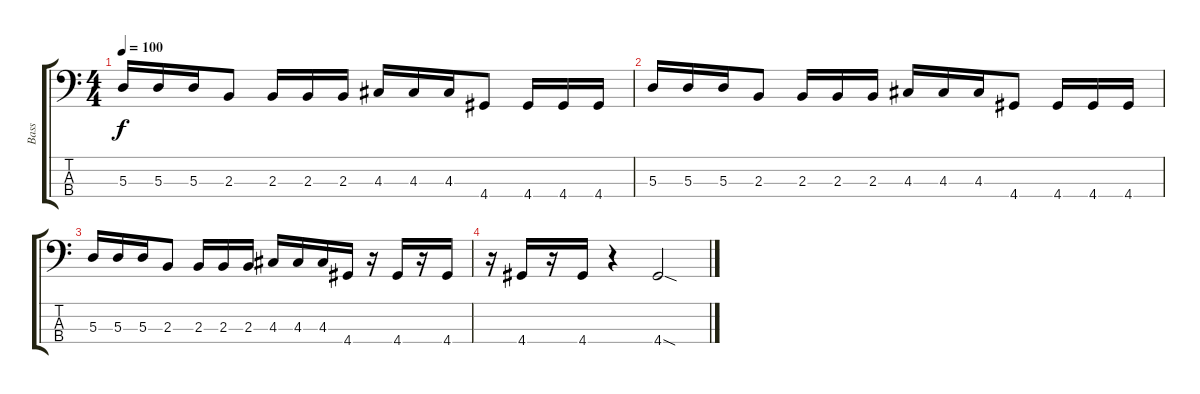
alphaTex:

\track ("Bass" "Bass") {instrument electricbassfinger}
\staff {score tabs}
\tuning (G2 D2 A1 E1) {hide}
\ts (4 4)
\tempo 100
\clef f4
\ks c
5.3.16{dy f} 5.3.16 5.3.16 2.3.8 2.3.16 2.3.16 2.3.16 4.3.16 4.3.16 4.3.16 4.4.8 4.4.16 4.4.16 4.4.16 |
5.3.16 5.3.16 5.3.16 2.3.8 2.3.16 2.3.16 2.3.16 4.3.16 4.3.16 4.3.16 4.4.8 4.4.16 4.4.16 4.4.16 |
5.3.16 5.3.16 5.3.16 2.3.8 2.3.16 2.3.16 2.3.16 4.3.16 4.3.16 4.3.16 4.4.16 r.16 4.4.16 r.16 4.4.16 |
r.16 4.4.16 r.16 4.4.16 r.4 4.4{sod}.2
